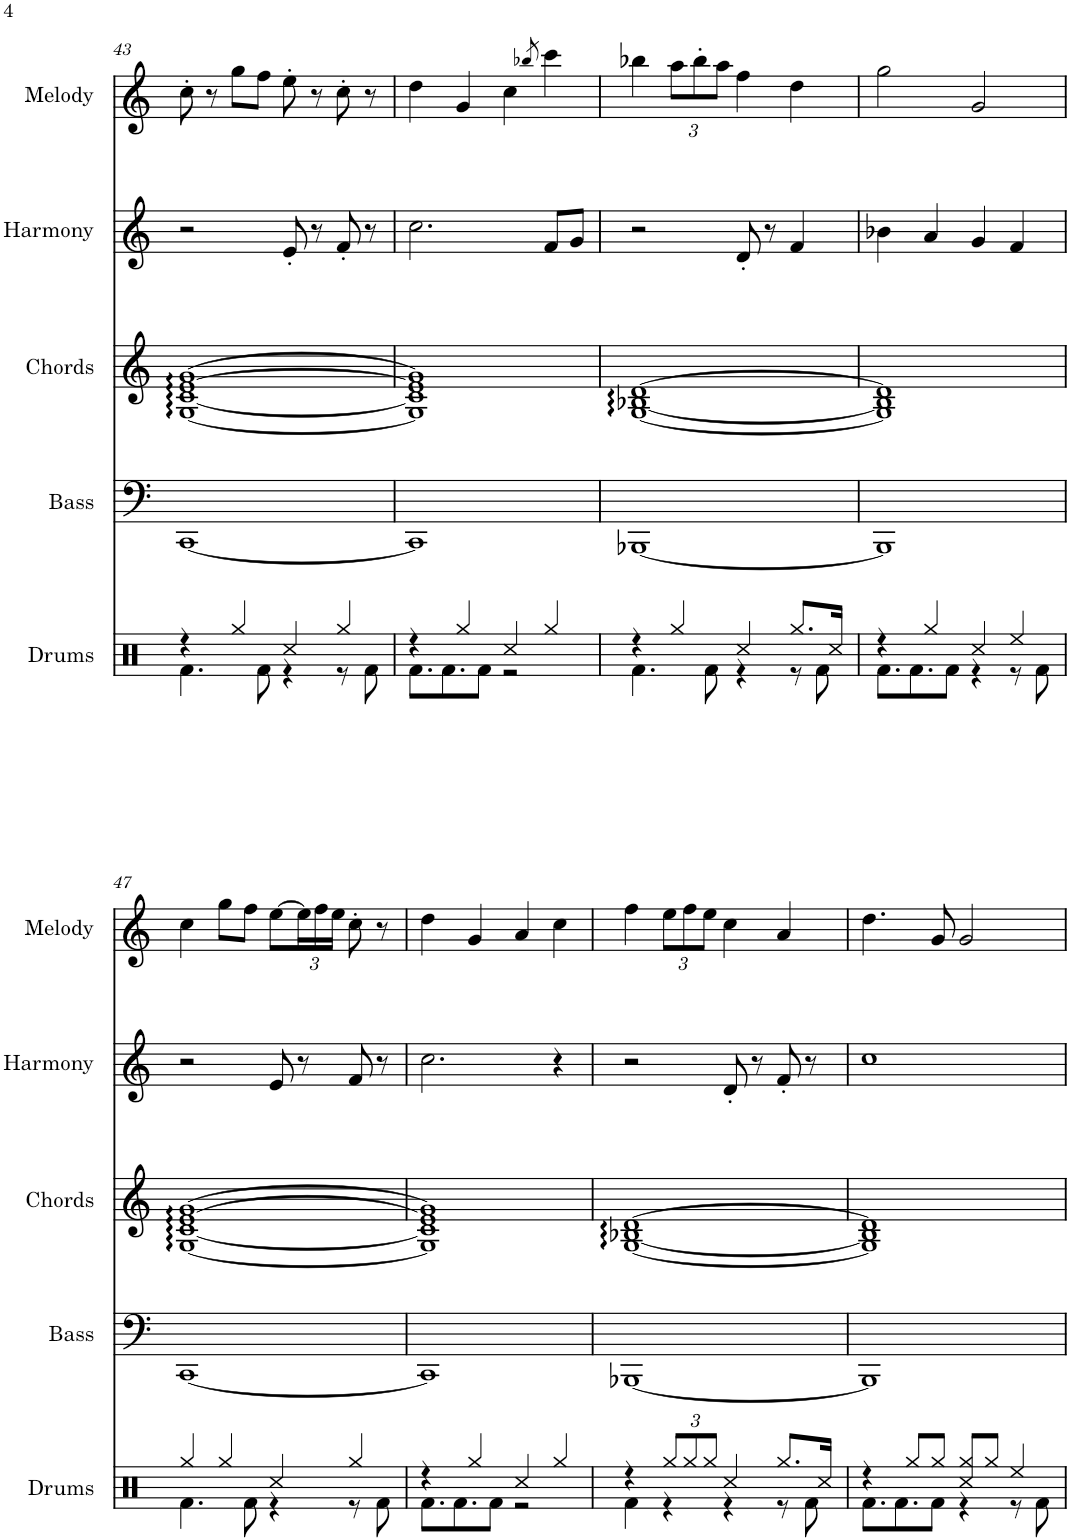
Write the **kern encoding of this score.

**kern	**kern	**kern	**kern
*part4	*part3	*part2	*part1
*staff4	*staff3	*staff2	*staff1
*I"Bass	*I"Chords	*I"Harmony	*I"Melody
*I'Bass	*I'Chords	*I'Harmony	*I'Melody
!!LO:PB:g=z
*clefF4	*clefG2	*clefG2	*clefG2
*k[]	*k[]	*k[]	*k[]
*M4/4	*M4/4	*M4/4	*M4/4
=43	=43	=43	=43
[1CC	[1G [1c [1e [1g	2r	8cc'\
.	.	.	8r
.	.	.	8gg\L
.	.	.	8ff\J
.	.	8e'/	8ee'\
.	.	8r	8r
.	.	8f'/	8cc'\
.	.	8r	8r
=44	=44	=44	=44
1CC]	1G] 1c] 1e] 1g]	2.cc\	4dd\
.	.	.	4g/
.	.	.	4cc\
.	.	.	8qbb-X/
.	.	8f/L	4ccc\
.	.	8g/J	.
=45	=45	=45	=45
[1BBB-X	[1G [1B-X [1d	2r	4bb-X\
*	*	*	*Xbrackettup
.	.	.	12aa\L
.	.	.	12bb-'\
.	.	.	12aa\J
.	.	8d'/	4ff\
.	.	8r	.
.	.	4f/	4dd\
=46	=46	=46	=46
1BBB-]	1G] 1B-] 1d]	4b-X\	2gg\
.	.	4a/	.
.	.	4g/	2g/
.	.	4f/	.
!!LO:LB:g=z
=47	=47	=47	=47
[1CC	[1G [1c [1e [1g	2r	4cc\
.	.	.	8gg\L
.	.	.	8ff\J
.	.	8e/	[8ee\L
.	.	8r	24ee\L]
.	.	.	24ff\
.	.	.	24ee\JJ
.	.	8f/	8cc'\
.	.	8r	8r
=48	=48	=48	=48
1CC]	1G] 1c] 1e] 1g]	2.cc\	4dd\
.	.	.	4g/
.	.	.	4a/
.	.	4r	4cc\
=49	=49	=49	=49
[1BBB-X	[1G [1B-X [1d	2r	4ff\
.	.	.	12ee\L
.	.	.	12ff\
.	.	.	12ee\J
.	.	8d'/	4cc\
.	.	8r	.
.	.	8f'/	4a/
.	.	8r	.
=50	=50	=50	=50
1BBB-]	1G] 1B-] 1d]	1cc	4.dd\
.	.	.	8g/
.	.	.	2g/
=	=	=	=
*-	*-	*-	*-
